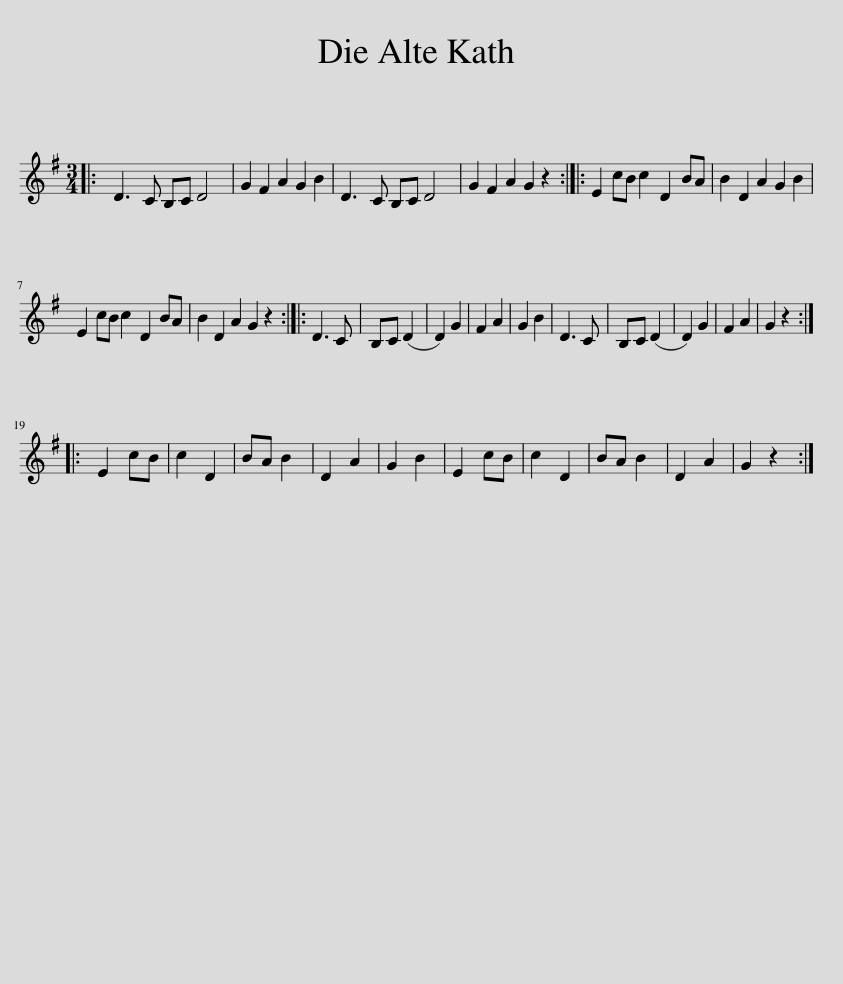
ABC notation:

X:1
L:1/8
M:3/4
I:linebreak $
K:G
V:1 treble
V:1
|: D3 C B,C D4 | G2 F2 A2 G2 B2 | D3 C B,C D4 | G2 F2 A2 G2 z2 :: E2 cB c2 D2 BA | %5
 B2 D2 A2 G2 B2 |$ E2 cB c2 D2 BA | B2 D2 A2 G2 z2 :: D3 C | B,C (D2 | %10
 D2) G2 | F2 A2 | G2 B2 | D3 C | B,C (D2 | %15
 D2) G2 | F2 A2 | G2 z2 ::$ E2 cB | c2 D2 | %20
 BA B2 | D2 A2 | G2 B2 | E2 cB | c2 D2 | %25
 BA B2 | D2 A2 | G2 z2 :| %28
